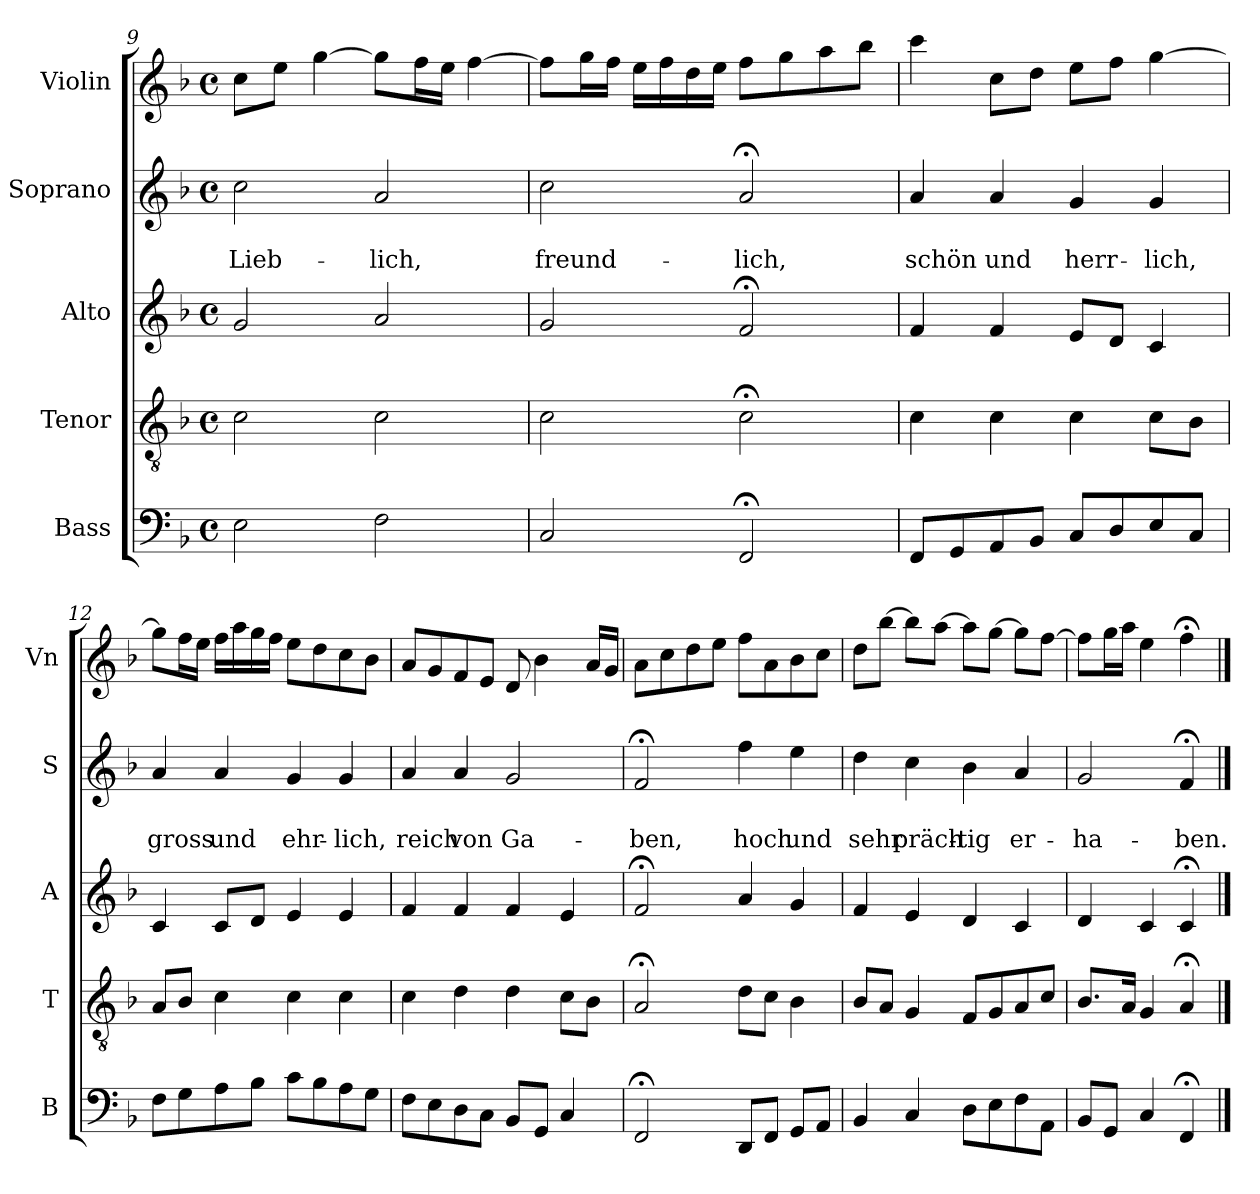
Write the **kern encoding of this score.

**kern	**kern	**kern	**kern	**text	**text	**kern
*part5	*part4	*part3	*part2	*part2	*part2	*part1
*staff5	*staff4	*staff3	*staff2	*staff2	*staff2	*staff1
*I"Bass	*I"Tenor	*I"Alto	*I"Soprano	*	*	*I"Violin
*I'B	*I'T	*I'A	*I'S	*	*	*I'Vn
*clefF4	*clefGv2	*clefG2	*clefG2	*	*	*clefG2
*k[b-]	*k[b-]	*k[b-]	*k[b-]	*	*	*k[b-]
*F:	*F:	*F:	*F:	*	*	*F:
*M4/4	*M4/4	*M4/4	*M4/4	*	*	*M4/4
*met(c)	*met(c)	*met(c)	*met(c)	*	*	*met(c)
=9	=9	=9	=9	=9	=9	=9
!	!	!	!	!	!LO:LY:b	!
2E\	2c\	2g/	2cc\	.	Lieb-	8cc\L
.	.	.	.	.	.	8ee\J
.	.	.	.	.	.	[4gg\
!	!	!	!	!	!LO:LY:b	!
2F\	2c\	2a/	2a/	.	-lich,	8gg\L]
.	.	.	.	.	.	16ff\L
.	.	.	.	.	.	16ee\JJ
.	.	.	.	.	.	[4ff\
!!LO:LB:g=z
=10	=10	=10	=10	=10	=10	=10
!	!	!	!	!	!LO:LY:b	!
2C/	2c\	2g/	2cc\	.	freund-	8ff\L]
.	.	.	.	.	.	16gg\L
.	.	.	.	.	.	16ff\JJ
.	.	.	.	.	.	16ee\LL
.	.	.	.	.	.	16ff\
.	.	.	.	.	.	16dd\
.	.	.	.	.	.	16ee\JJ
!	!	!	!	!	!LO:LY:b	!
2FF;</	2c;<\	2f;</	2a;</	.	-lich,	8ff\L
.	.	.	.	.	.	8gg\
.	.	.	.	.	.	8aa\
.	.	.	.	.	.	8bb-\J
!!LO:PB:g=z
=11	=11	=11	=11	=11	=11	=11
!	!	!	!	!	!LO:LY:b	!
8FF/L	4c\	4f/	4a/	.	schön	4ccc\
8GG/	.	.	.	.	.	.
!	!	!	!	!	!LO:LY:b	!
8AA/	4c\	4f/	4a/	.	und	8cc\L
8BB-/J	.	.	.	.	.	8dd\J
!	!	!	!	!	!LO:LY:b	!
8C/L	4c\	8e/L	4g/	.	herr-	8ee\L
8D/	.	8d/J	.	.	.	8ff\J
!	!	!	!	!	!LO:LY:b	!
8E/	8c\L	4c/	4g/	.	-lich,	[4gg\
8C/J	8B-\J	.	.	.	.	.
=12	=12	=12	=12	=12	=12	=12
!	!	!	!	!	!LO:LY:b	!
8F\L	8A/L	4c/	4a/	.	gross	8gg\L]
8G\	8B-/J	.	.	.	.	16ff\L
.	.	.	.	.	.	16ee\JJ
!	!	!	!	!	!LO:LY:b	!
8A\	4c\	8c/L	4a/	.	und	16ff\LL
.	.	.	.	.	.	16aa\
8B-\J	.	8d/J	.	.	.	16gg\
.	.	.	.	.	.	16ff\JJ
!	!	!	!	!	!LO:LY:b	!
8c\L	4c\	4e/	4g/	.	ehr-	8ee\L
8B-\	.	.	.	.	.	8dd\
!	!	!	!	!	!LO:LY:b	!
8A\	4c\	4e/	4g/	.	-lich,	8cc\
8G\J	.	.	.	.	.	8b-\J
=13	=13	=13	=13	=13	=13	=13
!	!	!	!	!	!LO:LY:b	!
8F\L	4c\	4f/	4a/	.	reich	8a/L
8E\	.	.	.	.	.	8g/
!	!	!	!	!	!LO:LY:b	!
8D\	4d\	4f/	4a/	.	von	8f/
8C\J	.	.	.	.	.	8e/J
!	!	!	!	!	!LO:LY:b	!
8BB-/L	4d\	4f/	2g/	.	Ga-	8d/
8GG/J	.	.	.	.	.	4b-\
4C/	8c\L	4e/	.	.	.	.
.	8B-\J	.	.	.	.	16a/LL
.	.	.	.	.	.	16g/JJ
=14	=14	=14	=14	=14	=14	=14
!	!	!	!	!	!LO:LY:b	!
2FF;</	2A;</	2f;</	2f;</	.	-ben,	8a\L
.	.	.	.	.	.	8cc\
.	.	.	.	.	.	8dd\
.	.	.	.	.	.	8ee\J
!	!	!	!	!	!LO:LY:b	!
8DD/L	8d\L	4a/	4ff\	.	hoch	8ff\L
8FF/J	8c\J	.	.	.	.	8a\
!	!	!	!	!	!LO:LY:b	!
8GG/L	4B-\	4g/	4ee\	.	und	8b-\
8AA/J	.	.	.	.	.	8cc\J
!!LO:LB:g=z
=15	=15	=15	=15	=15	=15	=15
!	!	!	!	!	!LO:LY:b	!
4BB-/	8B-/L	4f/	4dd\	.	sehr	8dd\L
.	8A/J	.	.	.	.	[8bb-\J
!	!	!	!	!	!LO:LY:b	!
4C/	4G/	4e/	4cc\	.	präch-	8bb-\L]
.	.	.	.	.	.	[8aa\J
!	!	!	!	!	!LO:LY:b	!
8D\L	8F/L	4d/	4b-\	.	-tig	8aa\L]
8E\	8G/	.	.	.	.	[8gg\J
!	!	!	!	!	!LO:LY:b	!
8F\	8A/	4c/	4a/	.	er-	8gg\L]
8AA\J	8c/J	.	.	.	.	[8ff\J
=16	=16	=16	=16	=16	=16	=16
!	!	!	!	!	!LO:LY:b	!
8BB-/L	8.B-/L	4d/	2g/	.	-ha-	8ff\L]
8GG/J	.	.	.	.	.	16gg\L
.	16A/Jk	.	.	.	.	16aa\JJ
4C/	4G/	4c/	.	.	.	4ee\
!	!	!	!	!	!LO:LY:b	!
4FF;</	4A;</	4c;</	4f;</	.	-ben.	4ff;<\
==	==	==	==	==	==	==
*-	*-	*-	*-	*-	*-	*-
